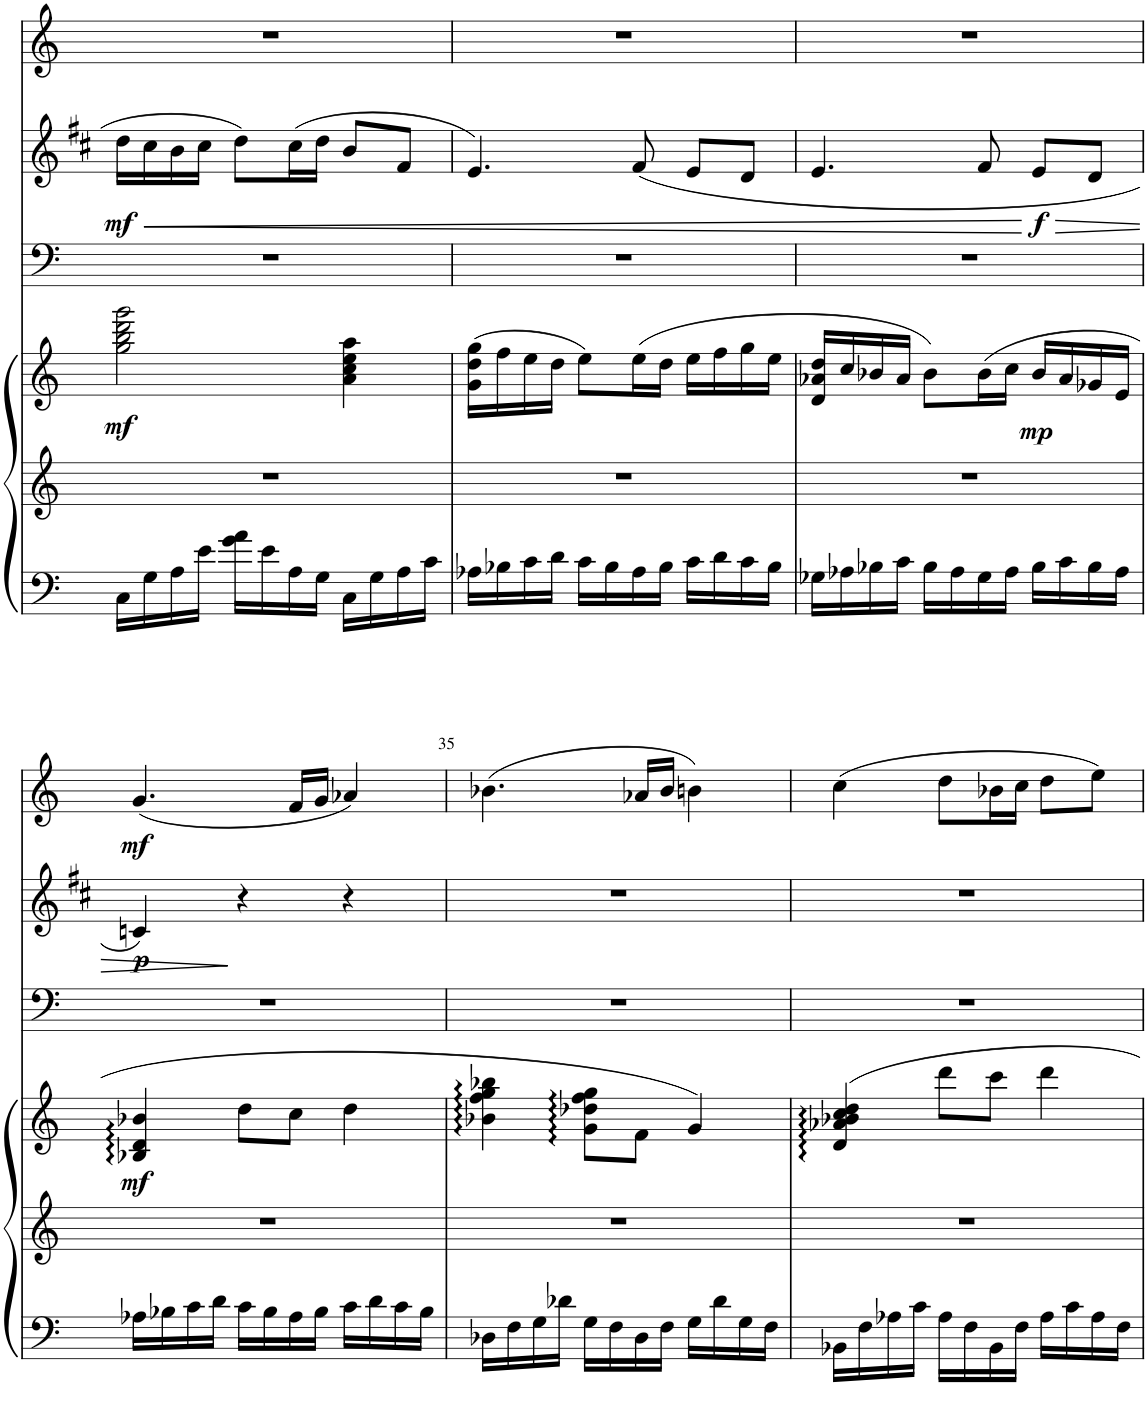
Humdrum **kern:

**kern	**kern	**kern	**dynam	**kern	**kern	**dynam	**kern	**dynam
*part4	*part4	*part4	*part4	*part3	*part2	*part2	*part1	*part1
*staff6	*staff5	*staff4	*staff4/5/6	*staff3	*staff2	*staff2	*staff1	*staff1
*I"Piano	*	*	*	*I"Violoncello	*I"Bb Clarinet	*	*I"Violin	*
*I'Pno	*	*	*	*I'Vc	*I'Cl	*	*I'Vln	*
!!LO:PB:g=z
*clefF4	*clefG2	*clefG2	*	*clefF4	*clefG2	*	*clefG2	*
*	*	*	*	*	*Trd1c2	*	*	*
*k[]	*k[]	*k[]	*	*k[]	*k[f#c#]	*	*k[]	*
*M3/4	*M3/4	*M3/4	*	*M3/4	*M3/4	*	*M3/4	*
=31	=31	=31	=31	=31	=31	=31	=31	=31
!	!	!	!LO:DY:b	!	!	!LO:HP:b	!	!
!	!	!	!	!	!	!LO:DY:n=1:b	!	!
16C\LL	2.r	2gg\ 2bb\ 2ddd\ 2ggg\	mf	2.r	16dd\LL	< mf	2.r	.
16G\	.	.	.	.	16cc#\	.	.	.
16A\	.	.	.	.	16b\	.	.	.
16e\JJ	.	.	.	.	16cc#\JJ	.	.	.
16g\ 16a\LL	.	.	.	.	8dd\L	.	.	.
16e\	.	.	.	.	.	.	.	.
16A\	.	.	.	.	(16cc#\L	.	.	.
16G\JJ	.	.	.	.	16dd\JJ	.	.	.
16C\LL	.	4a\ 4cc\ 4ee\ 4aa\	.	.	8b/L	.	.	.
16G\	.	.	.	.	.	.	.	.
16A\	.	.	.	.	8f#/J	.	.	.
16c\JJ	.	.	.	.	.	.	.	.
=32	=32	=32	=32	=32	=32	=32	=32	=32
16A-X\LL	2.r	(16g\ 16dd\ 16gg\LL	.	2.r	4.e/)	.	2.r	.
16B-X\	.	16ff\	.	.	.	.	.	.
16c\	.	16ee\	.	.	.	.	.	.
16d\JJ	.	16dd\JJ	.	.	.	.	.	.
16c\LL	.	8ee\L)	.	.	.	.	.	.
16B-\	.	.	.	.	.	.	.	.
16A-\	.	(16ee\L	.	.	(8f#/	.	.	.
16B-\JJ	.	16dd\JJ	.	.	.	.	.	.
16c\LL	.	16ee\LL	.	.	8e/L	.	.	.
16d\	.	16ff\	.	.	.	.	.	.
16c\	.	16gg\	.	.	8d/J	.	.	.
16B-\JJ	.	16ee\JJ	.	.	.	.	.	.
=33	=33	=33	=33	=33	=33	=33	=33	=33
16G-X\LL	2.r	16d/ 16a-X/ 16dd/LL	.	2.r	4.e/	.	2.r	.
16A-X\	.	16cc/	.	.	.	.	.	.
16B-X\	.	16b-X/	.	.	.	.	.	.
16c\JJ	.	16a-/JJ	.	.	.	.	.	.
16B-\LL	.	8b-\L)	.	.	.	.	.	.
16A-\	.	.	.	.	.	.	.	.
16G-\	.	(16b-\L	.	.	8f#/	.	.	.
16A-\JJ	.	16cc\JJ	.	.	.	.	.	.
!	!	!	!LO:DY:b	!	!	!LO:HP:n=1:b	!	!
!	!	!	!	!	!	!LO:DY:n=1:b	!	!
16B-\LL	.	16b-/LL	mp	.	8e/L	[ > f	.	.
16c\	.	16a-/	.	.	.	.	.	.
16B-\	.	16g-X/	.	.	8d/J	.	.	.
16A-\JJ	.	16e/JJ	.	.	.	.	.	.
!!LO:LB:g=z
=34	=34	=34	=34	=34	=34	=34	=34	=34
!	!	!	!LO:DY:b	!	!	!LO:DY:b	!	!LO:DY:b
16A-X\LL	2.r	4B-X/ 4d/ 4b-X/	mf	2.r	4cn/)	p	(4.g/	mf
16B-X\	.	.	.	.	.	.	.	.
16c\	.	.	.	.	.	.	.	.
16d\JJ	.	.	.	.	.	.	.	.
16c\LL	.	8dd\L	.	.	4r	]	.	.
16B-\	.	.	.	.	.	.	.	.
16A-\	.	8cc\J	.	.	.	.	16f/LL	.
16B-\JJ	.	.	.	.	.	.	16g/JJ	.
16c\LL	.	4dd\	.	.	4r	.	4a-X/)	.
16d\	.	.	.	.	.	.	.	.
16c\	.	.	.	.	.	.	.	.
16B-\JJ	.	.	.	.	.	.	.	.
=35	=35	=35	=35	=35	=35	=35	=35	=35
16D-X\LL	2.r	4b-X\ 4ff\ 4gg\ 4bb-X\	.	2.r	2.r	.	(4.b-X\	.
16F\	.	.	.	.	.	.	.	.
16G\	.	.	.	.	.	.	.	.
16d-X\JJ	.	.	.	.	.	.	.	.
16G\LL	.	8g\ 8dd-X\ 8ff\ 8gg\L	.	.	.	.	.	.
16F\	.	.	.	.	.	.	.	.
16D-\	.	8f\J	.	.	.	.	16a-X/LL	.
16F\JJ	.	.	.	.	.	.	16b-/JJ	.
16G\LL	.	4g/)	.	.	.	.	4bn\)	.
16d-\	.	.	.	.	.	.	.	.
16G\	.	.	.	.	.	.	.	.
16F\JJ	.	.	.	.	.	.	.	.
=36	=36	=36	=36	=36	=36	=36	=36	=36
16BB-X\LL	2.r	4d/ 4a-X/ 4b-X/ 4cc/ 4dd/	.	2.r	2.r	.	(4cc\	.
16F\	.	.	.	.	.	.	.	.
16A-X\	.	.	.	.	.	.	.	.
16c\JJ	.	.	.	.	.	.	.	.
16A-\LL	.	8ddd\L	.	.	.	.	8dd\L	.
16F\	.	.	.	.	.	.	.	.
16BB-\	.	8ccc\J	.	.	.	.	16b-X\L	.
16F\JJ	.	.	.	.	.	.	16cc\JJ	.
16A-\LL	.	4ddd\	.	.	.	.	8dd\L	.
16c\	.	.	.	.	.	.	.	.
16A-\	.	.	.	.	.	.	8ee\J)	.
16F\JJ	.	.	.	.	.	.	.	.
=	=	=	=	=	=	=	=	=
*-	*-	*-	*-	*-	*-	*-	*-	*-
